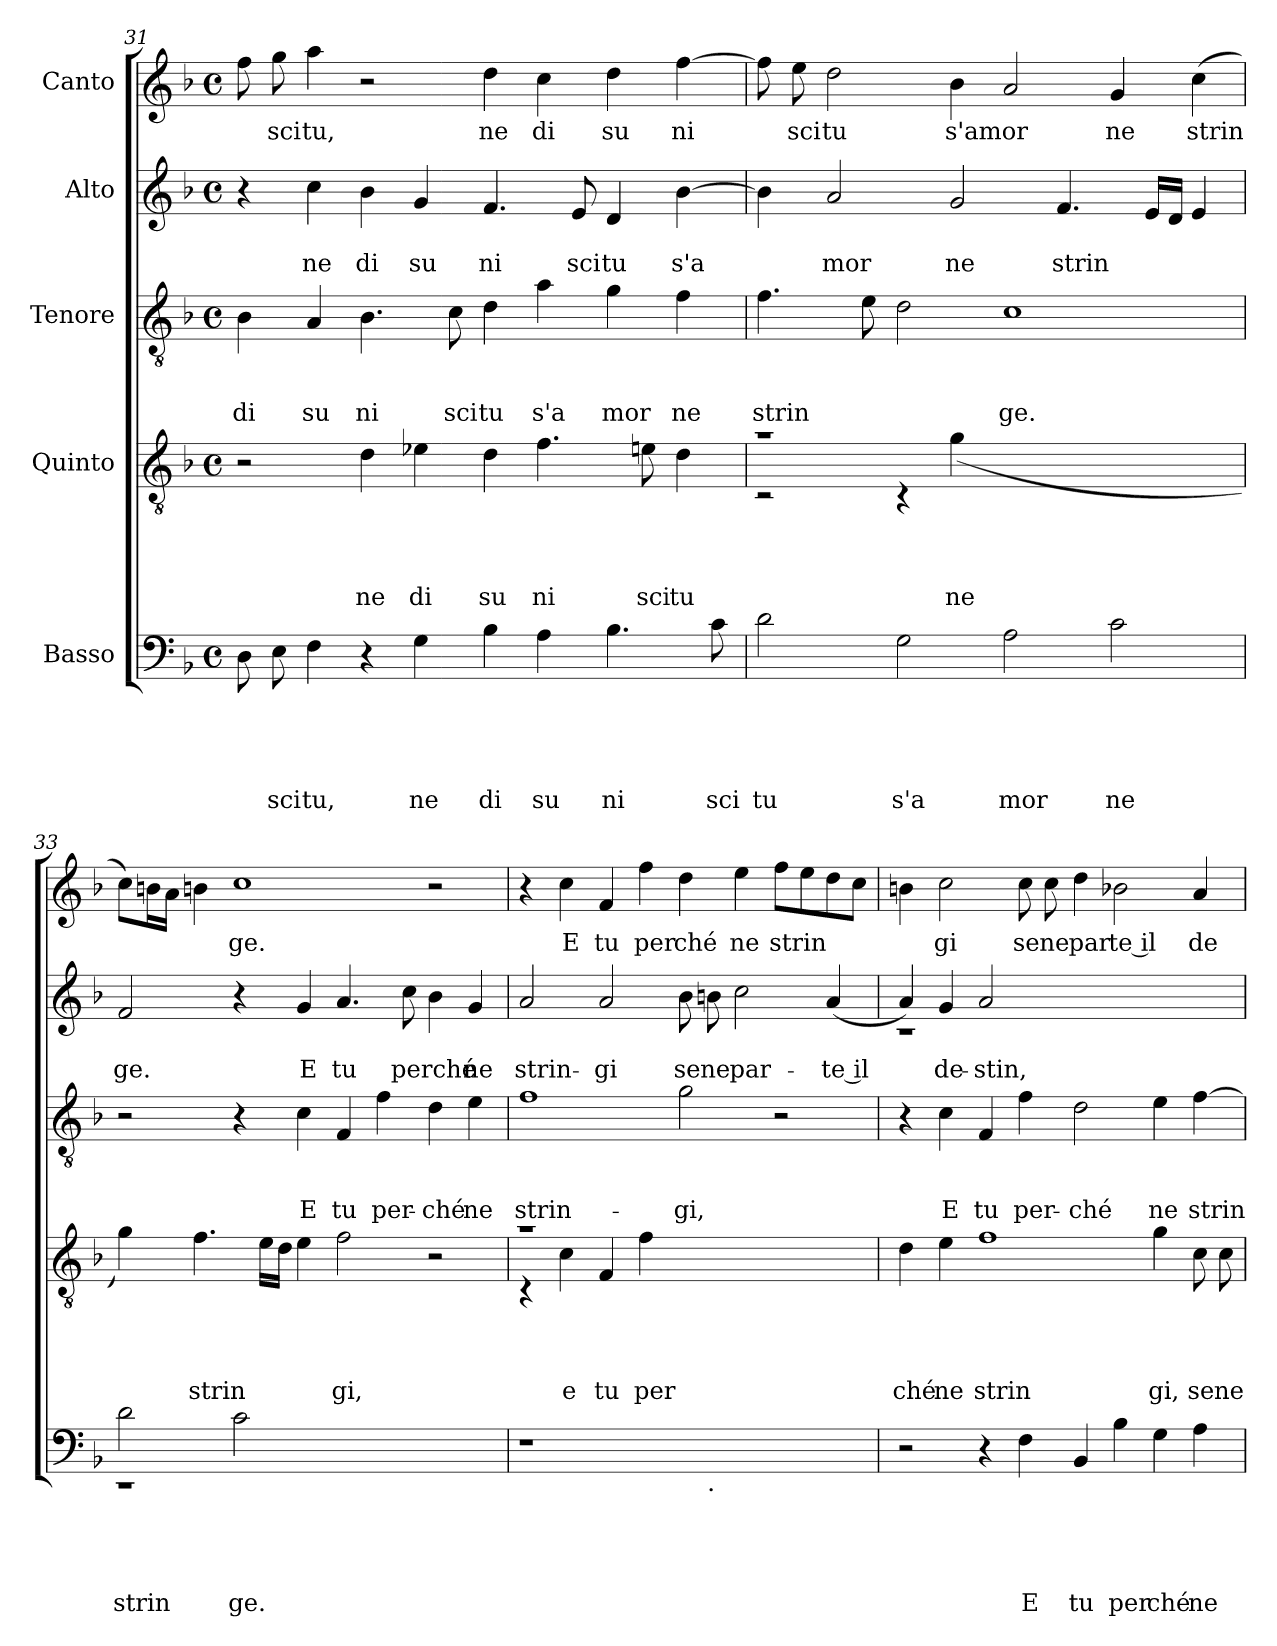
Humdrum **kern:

**kern	**text	**text	**text	**text	**text	**kern	**text	**text	**text	**text	**kern	**text	**text	**text	**kern	**text	**text	**kern	**text
*part5	*part5	*part5	*part5	*part5	*part5	*part4	*part4	*part4	*part4	*part4	*part3	*part3	*part3	*part3	*part2	*part2	*part2	*part1	*part1
*staff5	*staff5	*staff5	*staff5	*staff5	*staff5	*staff4	*staff4	*staff4	*staff4	*staff4	*staff3	*staff3	*staff3	*staff3	*staff2	*staff2	*staff2	*staff1	*staff1
*I"Basso	*	*	*	*	*	*I"Quinto	*	*	*	*	*I"Tenore	*	*	*	*I"Alto	*	*	*I"Canto	*
*clefF4	*	*	*	*	*	*clefGv2	*	*	*	*	*clefGv2	*	*	*	*clefG2	*	*	*clefG2	*
*k[b-]	*	*	*	*	*	*k[b-]	*	*	*	*	*k[b-]	*	*	*	*k[b-]	*	*	*k[b-]	*
*F:	*	*	*	*	*	*F:	*	*	*	*	*F:	*	*	*	*F:	*	*	*F:	*
*M4/4	*	*	*	*	*	*M4/4	*	*	*	*	*M4/4	*	*	*	*M4/4	*	*	*M4/4	*
*met(c)	*	*	*	*	*	*met(c)	*	*	*	*	*met(c)	*	*	*	*met(c)	*	*	*met(c)	*
=31	=31	=31	=31	=31	=31	=31	=31	=31	=31	=31	=31	=31	=31	=31	=31	=31	=31	=31	=31
!	!	!	!	!	!	!	!	!	!	!	!	!	!	!LO:LY:b	!	!	!	!	!
8D\	.	.	.	.	.	2r	.	.	.	.	4B-\	.	.	di	4r	.	.	8ff\	.
!	!	!	!	!	!LO:LY:b	!	!	!	!	!	!	!	!	!	!	!	!	!	!LO:LY:b
8E\	.	.	.	.	sci	.	.	.	.	.	.	.	.	.	.	.	.	8gg\	sci
!	!	!	!	!	!LO:LY:b	!	!	!	!	!	!	!	!	!LO:LY:b	!	!	!LO:LY:b	!	!LO:LY:b
4F\	.	.	.	.	tu,	.	.	.	.	.	4A/	.	.	su	4cc\	.	ne	4aa\	tu,
!	!	!	!	!	!	!	!	!	!	!LO:LY:b	!	!	!	!LO:LY:b	!	!	!LO:LY:b	!	!
4r	.	.	.	.	.	4d\	.	.	.	ne	4.B-\	.	.	ni	4b-\	.	di	2r	.
!	!	!	!	!	!LO:LY:b	!	!	!	!	!LO:LY:b	!	!	!	!	!	!	!LO:LY:b	!	!
4G\	.	.	.	.	ne	4e-X\	.	.	.	di	.	.	.	.	4g/	.	su	.	.
!	!	!	!	!	!	!	!	!	!	!	!	!	!	!LO:LY:b	!	!	!	!	!
.	.	.	.	.	.	.	.	.	.	.	8c\	.	.	sci	.	.	.	.	.
!	!	!	!	!	!LO:LY:b	!	!	!	!	!LO:LY:b	!	!	!	!LO:LY:b	!	!	!LO:LY:b	!	!LO:LY:b
4B-\	.	.	.	.	di	4d\	.	.	.	su	4d\	.	.	tu	4.f/	.	ni	4dd\	ne
!	!	!	!	!	!LO:LY:b	!	!	!	!	!LO:LY:b	!	!	!	!LO:LY:b	!	!	!	!	!LO:LY:b
4A\	.	.	.	.	su	4.f\	.	.	.	ni	4a\	.	.	s'a	.	.	.	4cc\	di
!	!	!	!	!	!	!	!	!	!	!	!	!	!	!	!	!	!LO:LY:b	!	!
.	.	.	.	.	.	.	.	.	.	.	.	.	.	.	8e/	.	sci	.	.
!	!	!	!	!	!LO:LY:b	!	!	!	!	!	!	!	!	!LO:LY:b	!	!	!LO:LY:b	!	!LO:LY:b
4.B-\	.	.	.	.	ni	.	.	.	.	.	4g\	.	.	mor	4d/	.	tu	4dd\	su
!	!	!	!	!	!	!	!	!	!	!LO:LY:b	!	!	!	!	!	!	!	!	!
.	.	.	.	.	.	8en\	.	.	.	sci	.	.	.	.	.	.	.	.	.
!	!	!	!	!	!	!	!	!	!	!LO:LY:b	!	!	!	!LO:LY:b	!	!	!LO:LY:b	!	!LO:LY:b
.	.	.	.	.	.	4d\	.	.	.	tu	4f\	.	.	ne	[>4b-\	.	s'a	[>4ff\	ni
!	!	!	!	!	!LO:LY:b	!	!	!	!	!	!	!	!	!	!	!	!	!	!
8c\	.	.	.	.	sci	.	.	.	.	.	.	.	.	.	.	.	.	.	.
=32	=32	=32	=32	=32	=32	=32	=32	=32	=32	=32	=32	=32	=32	=32	=32	=32	=32	=32	=32
!	!	!	!	!	!LO:LY:b	!	!	!	!	!	!	!	!	!LO:LY:b	!	!	!	!	!
*	*	*	*	*	*	*^	*	*	*	*	*	*	*	*	*	*	*	*	*
2d\	.	.	.	.	tu	1ra	2rC	.	.	.	.	4.f\	.	.	strin	4b-\]	.	.	8ff\]	.
!	!	!	!	!	!	!	!	!	!	!	!	!	!	!	!	!	!	!	!	!LO:LY:b
.	.	.	.	.	.	.	.	.	.	.	.	.	.	.	.	.	.	.	8ee\	sci
!	!	!	!	!	!	!	!	!	!	!	!	!	!	!	!	!	!	!LO:LY:b	!	!LO:LY:b
.	.	.	.	.	.	.	.	.	.	.	.	.	.	.	.	2a/	.	mor	2dd\	tu
.	.	.	.	.	.	.	.	.	.	.	.	8e\	.	.	.	.	.	.	.	.
!	!	!	!	!	!LO:LY:b	!	!	!	!	!	!	!	!	!	!	!	!	!	!	!
2G\	.	.	.	.	s'a	.	4rC	.	.	.	.	2d\	.	.	.	.	.	.	.	.
!	!	!	!	!	!	!	!	!	!	!	!LO:LY:b	!	!	!	!	!	!	!LO:LY:b	!	!LO:LY:b
.	.	.	.	.	.	.	(>4g\	.	.	.	ne	.	.	.	.	2g/	.	ne	4b-\	s'amor
!	!	!	!	!	!LO:LY:b	!	!	!	!	!	!	!	!	!	!LO:LY:b	!	!	!	!	!
2A\	.	.	.	.	mor	1ryy	1ryy	.	.	.	.	1c	.	.	ge.	.	.	.	2a/	.
!	!	!	!	!	!	!	!	!	!	!	!	!	!	!	!	!	!	!LO:LY:b	!	!
.	.	.	.	.	.	.	.	.	.	.	.	.	.	.	.	4.f/	.	strin	.	.
!	!	!	!	!	!LO:LY:b	!	!	!	!	!	!	!	!	!	!	!	!	!	!	!LO:LY:b
2c\	.	.	.	.	ne	.	.	.	.	.	.	.	.	.	.	.	.	.	4g/	ne
.	.	.	.	.	.	.	.	.	.	.	.	.	.	.	.	16e/LL	.	.	.	.
.	.	.	.	.	.	.	.	.	.	.	.	.	.	.	.	16d/JJ	.	.	.	.
!	!	!	!	!	!	!	!	!	!	!	!	!	!	!	!	!	!	!	!	!LO:LY:b
.	.	.	.	.	.	.	.	.	.	.	.	.	.	.	.	4e/	.	.	(>4cc\	strin
*	*	*	*	*	*	*v	*v	*	*	*	*	*	*	*	*	*	*	*	*	*
!!LO:LB:g=z
=33	=33	=33	=33	=33	=33	=33	=33	=33	=33	=33	=33	=33	=33	=33	=33	=33	=33	=33	=33
*^	*	*	*	*	*	*	*	*	*	*	*	*	*	*	*	*	*	*	*
!	!LO:N:vis=1	!	!	!	!	!LO:LY:b	!	!	!	!	!	!	!	!	!	!	!	!LO:LY:b	!	!
2d\	0rEE	.	.	.	.	strin	4g\)	.	.	.	.	2r	.	.	.	2f/	.	ge.	8cc\L)	.
.	.	.	.	.	.	.	.	.	.	.	.	.	.	.	.	.	.	.	16b\L	.
.	.	.	.	.	.	.	.	.	.	.	.	.	.	.	.	.	.	.	16a\JJ	.
!	!	!	!	!	!	!	!	!	!	!	!LO:LY:b	!	!	!	!	!	!	!	!	!
.	.	.	.	.	.	.	4.f\	.	.	.	strin	.	.	.	.	.	.	.	4bn\	.
!	!	!	!	!	!	!LO:LY:b	!	!	!	!	!	!	!	!	!	!	!	!	!	!LO:LY:b
2c\	.	.	.	.	.	ge.	.	.	.	.	.	4r	.	.	.	4r	.	.	1cc	ge.
.	.	.	.	.	.	.	16e\LL	.	.	.	.	.	.	.	.	.	.	.	.	.
.	.	.	.	.	.	.	16d\JJ	.	.	.	.	.	.	.	.	.	.	.	.	.
!	!	!	!	!	!	!	!	!	!	!	!	!	!	!	!LO:LY:b	!	!	!LO:LY:b	!	!
.	.	.	.	.	.	.	4e\	.	.	.	.	4c\	.	.	E	4g/	.	E	.	.
!	!	!	!	!	!	!	!	!	!	!	!LO:LY:b	!	!	!	!LO:LY:b	!	!	!LO:LY:b	!	!
1ryy	.	.	.	.	.	.	2f\	.	.	.	gi,	4F/	.	.	tu	4.a/	.	tu	.	.
!	!	!	!	!	!	!	!	!	!	!	!	!	!	!	!LO:LY:b	!	!	!	!	!
.	.	.	.	.	.	.	.	.	.	.	.	4f\	.	.	per-	.	.	.	.	.
!	!	!	!	!	!	!	!	!	!	!	!	!	!	!	!	!	!	!LO:LY:b	!	!
.	.	.	.	.	.	.	.	.	.	.	.	.	.	.	.	8cc\	.	perché	.	.
!	!	!	!	!	!	!	!	!	!	!	!	!	!	!	!LO:LY:b	!	!	!	!	!
.	.	.	.	.	.	.	2r	.	.	.	.	4d\	.	.	-ché	4b-\	.	.	2r	.
!	!	!	!	!	!	!	!	!	!	!	!	!	!	!	!LO:LY:b	!	!	!LO:LY:b	!	!
.	.	.	.	.	.	.	.	.	.	.	.	4e\	.	.	ne	4g/	.	ne	.	.
*v	*v	*	*	*	*	*	*	*	*	*	*	*	*	*	*	*	*	*	*	*
=34	=34	=34	=34	=34	=34	=34	=34	=34	=34	=34	=34	=34	=34	=34	=34	=34	=34	=34	=34
*	*	*	*	*	*	*^	*	*	*	*	*	*	*	*	*	*	*	*	*
!	!	!	!	!	!	!	!	!	!	!	!	!	!	!	!LO:LY:b	!	!	!LO:LY:b	!	!
1r	.	.	.	.	.	1ra	4rC	.	.	.	.	1f	.	.	strin-	2a/	.	strin-	4r	.
!	!	!	!	!	!	!	!	!	!	!	!LO:LY:b	!	!	!	!	!	!	!	!	!LO:LY:b
.	.	.	.	.	.	.	4c\	.	.	.	e	.	.	.	.	.	.	.	4cc\	E
!	!	!	!	!	!	!	!	!	!	!	!LO:LY:b	!	!	!	!	!	!	!LO:LY:b	!	!LO:LY:b
.	.	.	.	.	.	.	4F/	.	.	.	tu	.	.	.	.	2a/	.	-gi	4f/	tu
!	!	!	!	!	!	!	!	!	!	!	!LO:LY:b	!	!	!	!	!	!	!	!	!LO:LY:b
.	.	.	.	.	.	.	4f\	.	.	.	per	.	.	.	.	.	.	.	4ff\	per
!	!	!	!	!	!	!	!	!	!	!	!	!	!	!	!LO:LY:b	!	!	!LO:LY:b	!	!LO:LY:b
8ryy	.	.	.	.	.	1ryy	1ryy	.	.	.	.	2g\	.	.	-gi,	8b-\	.	se	4dd\	ché
!LO:TX:b:t=.	!	!	!	!	!	!	!	!	!	!	!	!	!	!	!	!	!	!	!	!
!	!	!	!	!	!	!	!	!	!	!	!	!	!	!	!	!	!	!LO:LY:b	!	!
2..ryy	.	.	.	.	.	.	.	.	.	.	.	.	.	.	.	8bn\	.	ne	.	.
!	!	!	!	!	!	!	!	!	!	!	!	!	!	!	!	!	!	!LO:LY:b	!	!LO:LY:b
.	.	.	.	.	.	.	.	.	.	.	.	.	.	.	.	2cc\	.	par-	4ee\	ne
!	!	!	!	!	!	!	!	!	!	!	!	!	!	!	!	!	!	!	!	!LO:LY:b
.	.	.	.	.	.	.	.	.	.	.	.	2r	.	.	.	.	.	.	8ff\L	strin
.	.	.	.	.	.	.	.	.	.	.	.	.	.	.	.	.	.	.	8ee\	.
!	!	!	!	!	!	!	!	!	!	!	!	!	!	!	!	!	!	!LO:LY:b	!	!
.	.	.	.	.	.	.	.	.	.	.	.	.	.	.	.	(<4a/	.	-te il	8dd\	.
.	.	.	.	.	.	.	.	.	.	.	.	.	.	.	.	.	.	.	8cc\J	.
*	*	*	*	*	*	*v	*v	*	*	*	*	*	*	*	*	*	*	*	*	*
=35	=35	=35	=35	=35	=35	=35	=35	=35	=35	=35	=35	=35	=35	=35	=35	=35	=35	=35	=35
*	*	*	*	*	*	*	*	*	*	*	*	*	*	*	*^	*	*	*	*
!	!	!	!	!	!	!	!	!	!	!LO:LY:b	!	!	!	!	!	!LO:N:vis=1	!	!	!	!
2r	.	.	.	.	.	4d\	.	.	.	ché	4r	.	.	.	4a/)	0rc	.	.	4bn\	.
!	!	!	!	!	!	!	!	!	!	!LO:LY:b	!	!	!	!LO:LY:b	!	!	!	!LO:LY:b	!	!LO:LY:b
.	.	.	.	.	.	4e\	.	.	.	ne	4c\	.	.	E	4g/	.	.	de-	2cc\	gi
!	!	!	!	!	!	!	!	!	!	!LO:LY:b	!	!	!	!LO:LY:b	!	!	!	!LO:LY:b	!	!
4r	.	.	.	.	.	1f	.	.	.	strin	4F/	.	.	tu	2a/	.	.	-stin,	.	.
!	!	!	!	!	!LO:LY:b	!	!	!	!	!	!	!	!	!LO:LY:b	!	!	!	!	!	!LO:LY:b
4F\	.	.	.	.	E	.	.	.	.	.	4f\	.	.	per-	.	.	.	.	8cc\	se
!	!	!	!	!	!	!	!	!	!	!	!	!	!	!	!	!	!	!	!	!LO:LY:b
.	.	.	.	.	.	.	.	.	.	.	.	.	.	.	.	.	.	.	8cc\	ne
!	!	!	!	!	!LO:LY:b	!	!	!	!	!	!	!	!	!LO:LY:b	!	!	!	!	!	!LO:LY:b
4BB-/	.	.	.	.	tu	.	.	.	.	.	2d\	.	.	-ché	1ryy	.	.	.	4dd\	par
!	!	!	!	!	!LO:LY:b	!	!	!	!	!	!	!	!	!	!	!	!	!	!	!LO:LY:b:rj
4B-\	.	.	.	.	per	.	.	.	.	.	.	.	.	.	.	.	.	.	2b-X\	te il
!	!	!	!	!	!LO:LY:b	!	!	!	!	!LO:LY:b	!	!	!	!LO:LY:b	!	!	!	!	!	!
4G\	.	.	.	.	ché	4g\	.	.	.	gi,	4e\	.	.	ne	.	.	.	.	.	.
!	!	!	!	!	!LO:LY:b	!	!	!	!	!LO:LY:b	!	!	!	!LO:LY:b	!	!	!	!	!	!LO:LY:b
4A\	.	.	.	.	ne	8c\	.	.	.	se	[<4f\	.	.	strin-	.	.	.	.	4a/	de
!	!	!	!	!	!	!	!	!	!	!LO:LY:b	!	!	!	!	!	!	!	!	!	!
.	.	.	.	.	.	8c\	.	.	.	ne	.	.	.	.	.	.	.	.	.	.
*	*	*	*	*	*	*	*	*	*	*	*	*	*	*	*v	*v	*	*	*	*
=	=	=	=	=	=	=	=	=	=	=	=	=	=	=	=	=	=	=	=
*-	*-	*-	*-	*-	*-	*-	*-	*-	*-	*-	*-	*-	*-	*-	*-	*-	*-	*-	*-
